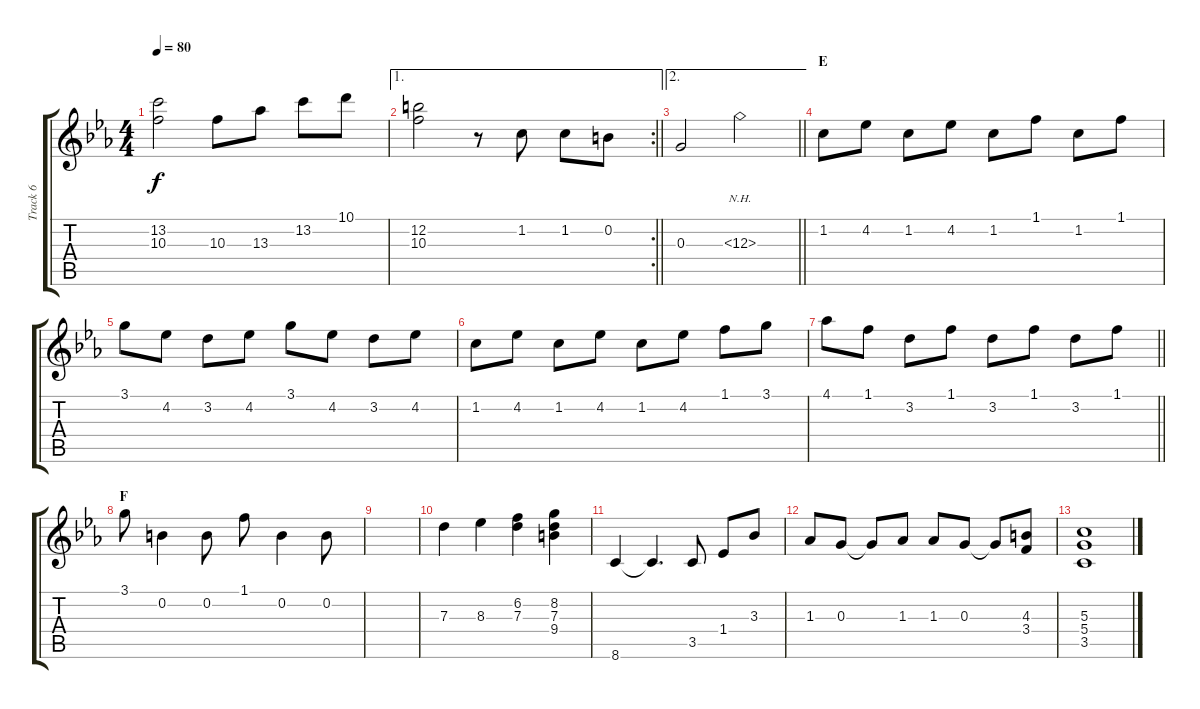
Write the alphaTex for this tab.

\track ("Track 6" "Track 6") {instrument electricguitarjazz}
\staff {score tabs}
\tuning (E4 B3 G3 D3 A2 E2) {hide}
\ts (4 4)
\tempo 80
\clef g2
\ks cminor
(13.2 10.3).2{dy f} 10.3.8 13.3.8 13.2.8 10.1.8 |
\ae 1
\rc 2
\barLineRight lightlight
(12.2 10.3).2 r.8 1.2.8 1.2.8 0.2.8 |
\ae 2
\barLineRight lightlight
0.3.2 12.3{nh}.2 |
\section ("" "E")
1.2.8 4.2.8 1.2.8 4.2.8 1.2.8 1.1.8 1.2.8 1.1.8 |
3.1.8 4.2.8 3.2.8 4.2.8 3.1.8 4.2.8 3.2.8 4.2.8 |
1.2.8 4.2.8 1.2.8 4.2.8 1.2.8 4.2.8 1.1.8 3.1.8 |
\barLineRight lightlight
4.1.8 1.1.8 3.2.8 1.1.8 3.2.8 1.1.8 3.2.8 1.1.8 |
\section ("" "F")
3.1.8 0.2.4 0.2.8 1.1.8 0.2.4 0.2.8 |
|
7.3.4 8.3.4 (6.2 7.3).4 (8.2 7.3 9.4).4 |
8.6.4 8.6{t}.4{d} 3.5.8 1.4.8 3.3.8 |
1.3.8 0.3.8 0.3{t}.8 1.3.8 1.3.8 0.3.8 0.3{t}.8 (4.3 3.4).8 |
(5.3 5.4 3.5).1
